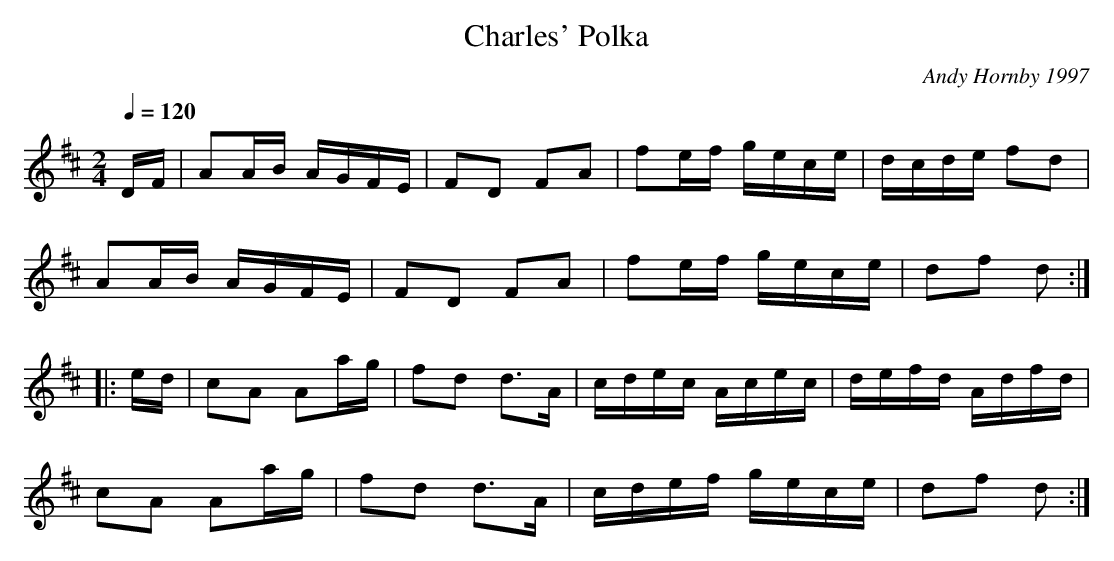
X:1
T:Charles' Polka
C:Andy Hornby 1997
L:1/16
M:2/4
Q:1/4=120
K:D major
DF|A2AB AGFE|F2D2 F2A2|f2ef gece|dcde f2d2|
A2AB AGFE|F2D2 F2A2|f2ef gece|d2f2 d2:|
|:ed|c2A2 A2ag|f2d2 d3A|cdec Acec|defd Adfd|
c2A2 A2ag|f2d2 d3A|cdef gece|d2f2 d2:|
